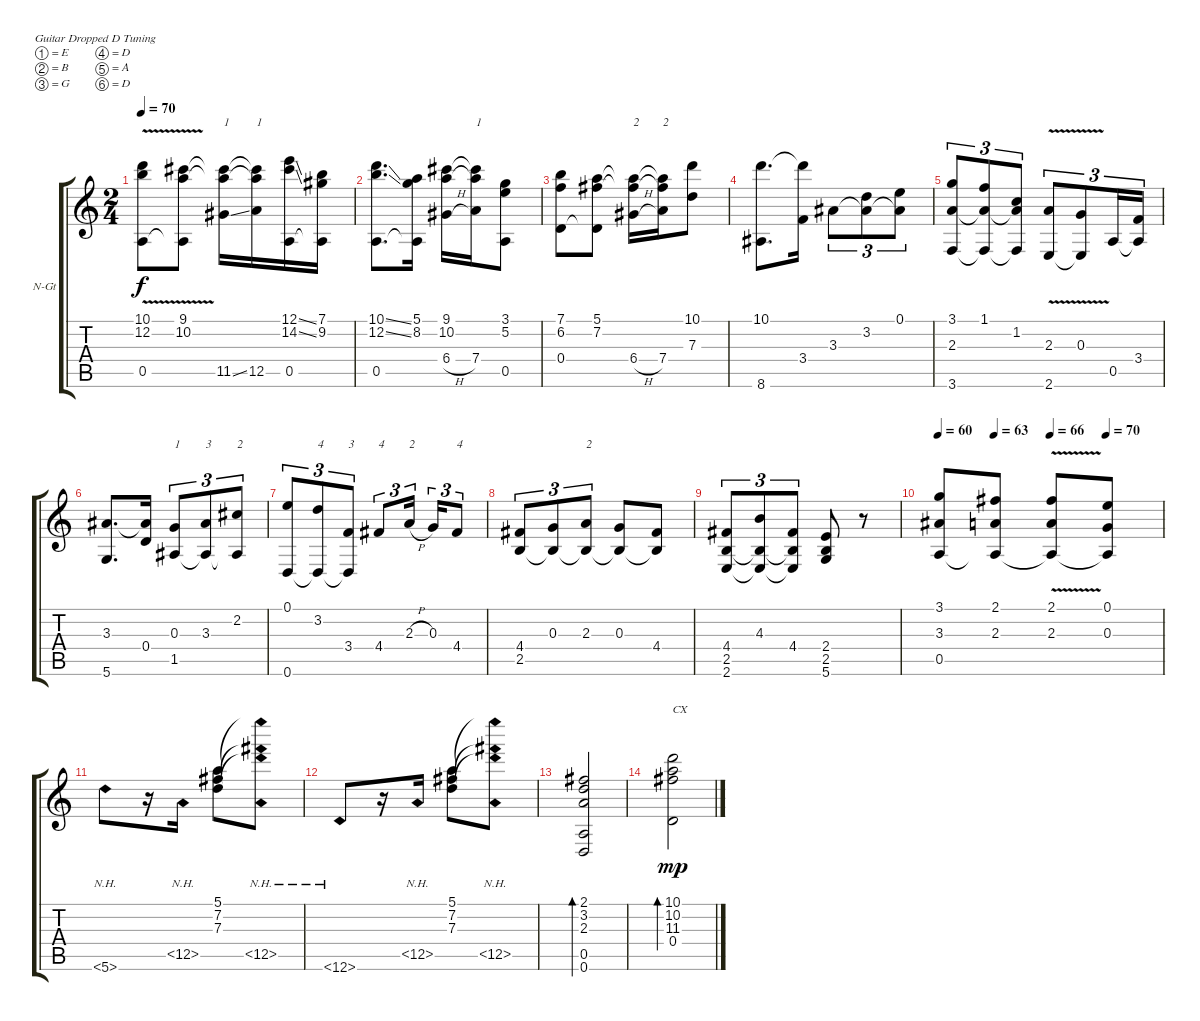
\bracketExtendMode groupsimilarinstruments
\firstSystemTrackNameOrientation horizontal
\otherSystemsTrackNameOrientation horizontal
\track ("Track 1" "N-Gt") {instrument acousticguitarnylon}
\staff {score tabs}
\tuning (E4 B3 G3 D3 A2 D2)
\ts (2 4)
\tempo 70
\clef g2
\ks c
(10.1{v} 12.2{v} 0.5{v}).8{dy f} (9.1 10.2 0.5{v t}).8 (11.5{ss} 9.1{t} 10.2{t}).16{txt "1"} (9.1{t} 10.2{t} 12.5).16{txt "1"} (12.1{ss} 14.2{ss} 0.5).16 (7.1 9.2 0.5{t}).16 |
(10.1{ss} 12.2{ss} 0.5).8{d} (5.1 8.2 0.5{t}).16 (9.1 10.2 6.4{h}).16 (9.1{t} 10.2{t} 7.4).16{txt "1"} (3.1 5.2 0.5).8 |
(7.1 6.2 0.4).8 (5.1 7.2 0.4{t}).8 (6.4{h} 5.1{t} 7.2{t}).16{txt "2"} (5.1{t} 7.2{t} 7.4).16{txt "2"} (10.1 7.3).8 |
(10.1 8.6).8{d} (10.1{t} 3.4).16 3.3.8{tu (3 2)} (3.2 3.3{t}).8{tu (3 2)} (0.1 3.3{t}).8{tu (3 2)} |
(3.1 2.3 3.6).8{tu (3 2)} (1.1 2.3{t} 3.6{t}).8{tu (3 2)} (1.2 2.3{t} 3.6{t}).8{tu (3 2)} (2.3{v} 2.6{v}).8{tu (3 2)} (0.3 2.6{v t}).8{tu (3 2)} 0.5.16{tu (3 2)} (3.4 0.5{t}).16{tu (3 2)} |
(3.3 5.6).8{d} (3.3{t} 0.4).16 (0.3 1.5).8{tu (3 2) txt "1"} (3.3 1.5{t}).8{tu (3 2) txt "3"} (2.2 1.5{t}).8{tu (3 2) txt "2"} |
(0.1 0.6).8{tu (3 2)} (3.2 0.6{t}).8{tu (3 2) txt "4"} (3.4 0.6{t}).8{tu (3 2) txt "3"} 4.4.8{tu (3 2) txt "4"} 2.3{h}.16{tu (3 2) txt "2"} 0.3.16{tu (3 2)} 4.4.8{tu (3 2) txt "4"} |
(4.4 2.5).8{tu (3 2)} (0.3 2.5{t}).8{tu (3 2)} (2.3 2.5{t}).8{tu (3 2) txt "2"} (0.3 2.5{t}).8 (4.4 2.5{t}).8 |
(4.4 2.5 2.6).8{tu (3 2)} (4.3 2.5{t} 2.6{t}).8{tu (3 2)} (4.4 2.5{t} 2.6{t}).8{tu (3 2)} (2.4 2.5 5.6).8 r.8 |
\tempo 60
\tempo (63 0.25)
\tempo (66 0.5)
\tempo (70 0.75)
(3.1 3.3 0.5).8 (2.1 2.3 0.5{t}).8 (2.1{v} 2.3{v} 0.5{t}).8 (0.1 0.3 0.5{t}).8 |
5.6{nh}.8 r.16 12.5{nh}.16 (5.1 7.2 7.3).8 (5.1{nh t} 7.2{nh t} 7.3{nh t} 12.5{nh}).8 |
12.6{nh}.8 r.16 12.5{nh}.16 (5.1 7.2 7.3).8 (5.1{nh t} 7.2{nh t} 7.3{nh t} 12.5{nh}).8 |
(2.1 3.2 2.3 0.5 0.6).2{bd 480} |
(10.1 10.2 11.3 0.4).2{bd 480 txt "CX" dy mp}
